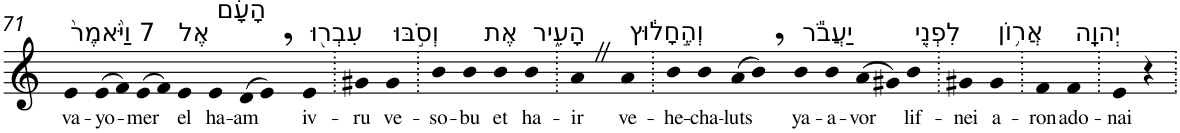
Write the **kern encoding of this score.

**kern	**text
*part1	*part1
*staff1	*staff1
*I"Piano	*
*I'Pno	*
!!LO:PB:g=z
*clefG2	*
*k[]	*
=71	=71
!LO:TX:a:t=7 וַיֹּ֙אמֶר֙	!
!	!LO:LY:b
4e	va-
!	!LO:LY:b
(>8e	-yo-
8f)	.
!	!LO:LY:b
(>8e	-mer
8f)	.
!LO:TX:a:t=אֶל	!
!	!LO:LY:b
4e	el
!LO:TX:a:t=הָעָ֔ם	!
!	!LO:LY:b
4e	ha-
!	!LO:LY:b
(>8d	-am
8e,)	.
!LO:TX:a:t=עִבְר֖וּ	!
!	!LO:LY:b
4e	iv-
=72.	=72.
!	!LO:LY:b
4g#X	-ru
!LO:TX:a:t=וְסֹ֣בּוּ	!
!	!LO:LY:b
4g#	ve-
=73.	=73.
!	!LO:LY:b
4b	-so-
!	!LO:LY:b
4b	-bu
!LO:TX:a:t=אֶת	!
!	!LO:LY:b
4b	et
!LO:TX:a:t=הָעִ֑יר	!
!	!LO:LY:b
4b	ha-
=74.	=74.
!	!LO:LY:b
4aZ	-ir
!LO:TX:a:t=וְהֶ֣חָל֔וּץ	!
!	!LO:LY:b
4a	ve-
=75.	=75.
!	!LO:LY:b
4b	-he-
!	!LO:LY:b
4b	-cha-
!	!LO:LY:b
(>8a	-luts
8b,)	.
!LO:TX:a:t=יַעֲבֹ֕ר	!
!	!LO:LY:b
4b	ya-
!	!LO:LY:b
4b	-a-
!	!LO:LY:b
(>8a	-vor
8g#X)	.
!LO:TX:a:t=לִפְנֵ֖י	!
!	!LO:LY:b
4b	lif-
=76.	=76.
!	!LO:LY:b
4g#X	-nei
!LO:TX:a:t=אֲר֥וֹן	!
!	!LO:LY:b
4g#	a-
=77.	=77.
!	!LO:LY:b
4f	-ron
!LO:TX:a:t=יְהוָֽה	!
!	!LO:LY:b
4f	ado-
=78.	=78.
!	!LO:LY:b
4e	-nai
4r	.
=.	=.
*-	*-
